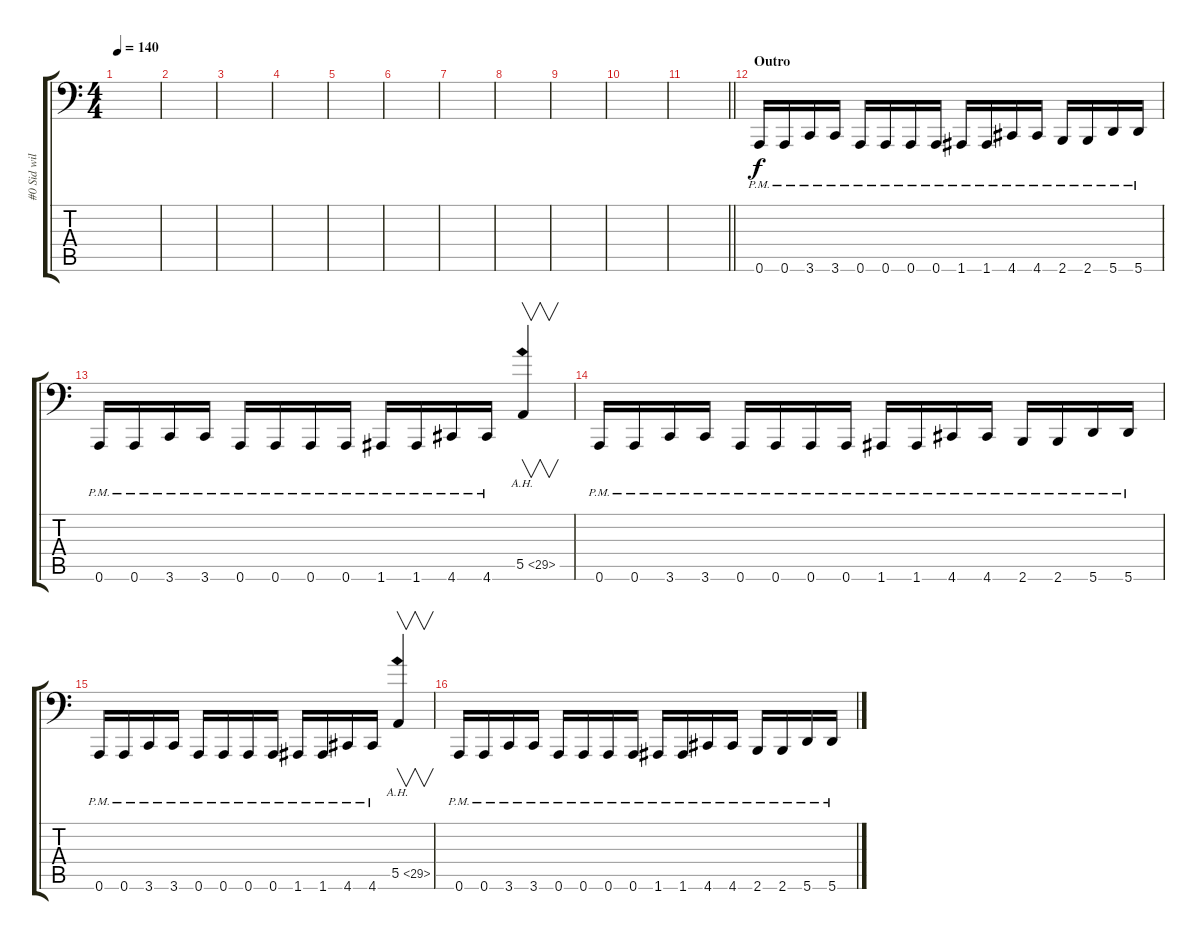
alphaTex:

\track ("#0 Sid wilson" "#0 Sid wil") {solo instrument koto}
\staff {score tabs}
\tuning (B3 Gb3 D3 A2 E2 A1) {hide}
\ts (4 4)
\tempo 140
\clef f4
\ks c
|
|
|
|
|
|
|
|
|
|
\barLineRight lightlight
|
\section ("" "Outro")
0.6{pm}.16 0.6{pm}.16 3.6{pm}.16 3.6{pm}.16 0.6{pm}.16 0.6{pm}.16 0.6{pm}.16 0.6{pm}.16 1.6{pm}.16 1.6{pm}.16 4.6{pm}.16 4.6{pm}.16 2.6{pm}.16 2.6{pm}.16 5.6{pm}.16 5.6{pm}.16 |
0.6{pm}.16 0.6{pm}.16 3.6{pm}.16 3.6{pm}.16 0.6{pm}.16 0.6{pm}.16 0.6{pm}.16 0.6{pm}.16 1.6{pm}.16 1.6{pm}.16 4.6{pm}.16 4.6{pm}.16 5.5{ah 24}.4{v} |
0.6{pm}.16 0.6{pm}.16 3.6{pm}.16 3.6{pm}.16 0.6{pm}.16 0.6{pm}.16 0.6{pm}.16 0.6{pm}.16 1.6{pm}.16 1.6{pm}.16 4.6{pm}.16 4.6{pm}.16 2.6{pm}.16 2.6{pm}.16 5.6{pm}.16 5.6{pm}.16 |
0.6{pm}.16 0.6{pm}.16 3.6{pm}.16 3.6{pm}.16 0.6{pm}.16 0.6{pm}.16 0.6{pm}.16 0.6{pm}.16 1.6{pm}.16 1.6{pm}.16 4.6{pm}.16 4.6{pm}.16 5.5{ah 24}.4{v} |
0.6{pm}.16 0.6{pm}.16 3.6{pm}.16 3.6{pm}.16 0.6{pm}.16 0.6{pm}.16 0.6{pm}.16 0.6{pm}.16 1.6{pm}.16 1.6{pm}.16 4.6{pm}.16 4.6{pm}.16 2.6{pm}.16 2.6{pm}.16 5.6{pm}.16 5.6{pm}.16
